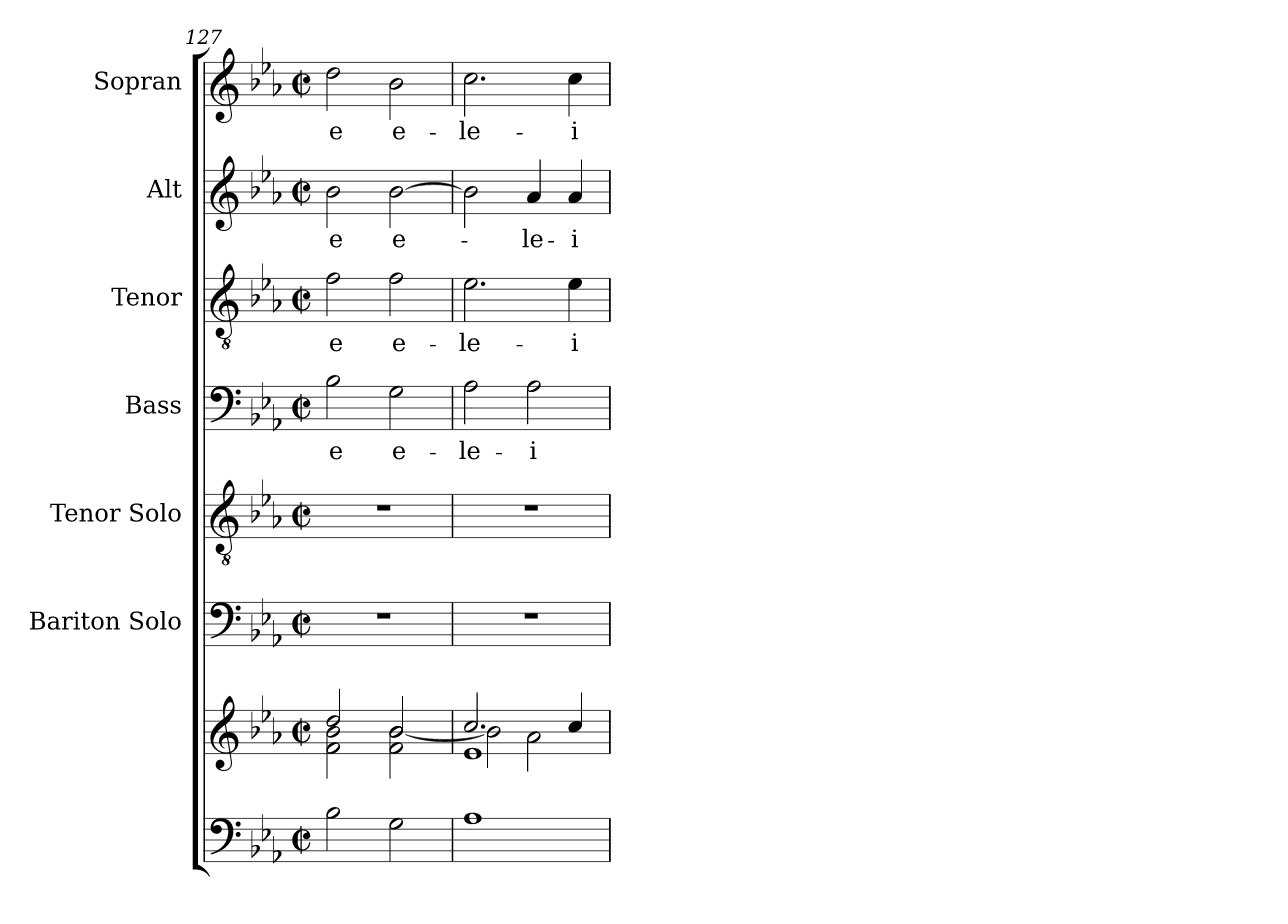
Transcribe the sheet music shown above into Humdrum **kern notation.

**kern	**kern	**kern	**kern	**kern	**text	**kern	**text	**kern	**text	**kern	**text
*part7	*part7	*part6	*part5	*part4	*part4	*part3	*part3	*part2	*part2	*part1	*part1
*staff8	*staff7	*staff6	*staff5	*staff4	*staff4	*staff3	*staff3	*staff2	*staff2	*staff1	*staff1
*	*	*I"Bariton Solo	*I"Tenor Solo	*I"Bass	*	*I"Tenor	*	*I"Alt	*	*I"Sopran	*
*	*	*	*	*I'B.	*	*I'T.	*	*I'A.	*	*I'S.	*
*clefF4	*clefG2	*clefF4	*clefGv2	*clefF4	*	*clefGv2	*	*clefG2	*	*clefG2	*
*k[b-e-a-]	*k[b-e-a-]	*k[b-e-a-]	*k[b-e-a-]	*k[b-e-a-]	*	*k[b-e-a-]	*	*k[b-e-a-]	*	*k[b-e-a-]	*
*E-:	*E-:	*E-:	*E-:	*E-:	*	*E-:	*	*E-:	*	*E-:	*
*M2/2	*M2/2	*M2/2	*M2/2	*M2/2	*	*M2/2	*	*M2/2	*	*M2/2	*
*met(c|)	*met(c|)	*met(c|)	*met(c|)	*met(c|)	*	*met(c|)	*	*met(c|)	*	*met(c|)	*
=127	=127	=127	=127	=127	=127	=127	=127	=127	=127	=127	=127
*	*^	*	*	*	*	*	*	*	*	*	*
!	!	!	!	!	!	!LO:LY:b	!	!LO:LY:b	!	!LO:LY:b	!	!LO:LY:b
2B-\	2dd/	2f\ 2b-\	1r	1r	2B-\	-e	2f\	-e	2b-\	-e	2dd\	-e
!	!	!	!	!	!	!LO:LY:b	!	!LO:LY:b	!	!LO:LY:b	!	!LO:LY:b
2G\	2b-/	2f\ [<2b-\	.	.	2G\	e-	2f\	e-	[2b-\	e-	2b-\	e-
=128	=128	=128	=128	=128	=128	=128	=128	=128	=128	=128	=128	=128
*	*	*^	*	*	*	*	*	*	*	*	*	*
!	!	!	!	!	!	!	!LO:LY:b	!	!LO:LY:b	!	!	!	!LO:LY:b
1A-	2.cc/	2b-\]	1e-	1r	1r	2A-\	-le-	2.e-\	-le-	2b-\]	.	2.cc\	-le-
!	!	!	!	!	!	!	!LO:LY:b	!	!	!	!LO:LY:b	!	!
.	.	2a-\	.	.	.	2A-\	-i-	.	.	4a-/	-le-	.	.
!	!	!	!	!	!	!	!	!	!LO:LY:b	!	!LO:LY:b	!	!LO:LY:b
.	4cc/	.	.	.	.	.	.	4e-\	-i-	4a-/	-i-	4cc\	-i-
*	*v	*v	*v	*	*	*	*	*	*	*	*	*	*
=	=	=	=	=	=	=	=	=	=	=	=
*-	*-	*-	*-	*-	*-	*-	*-	*-	*-	*-	*-
